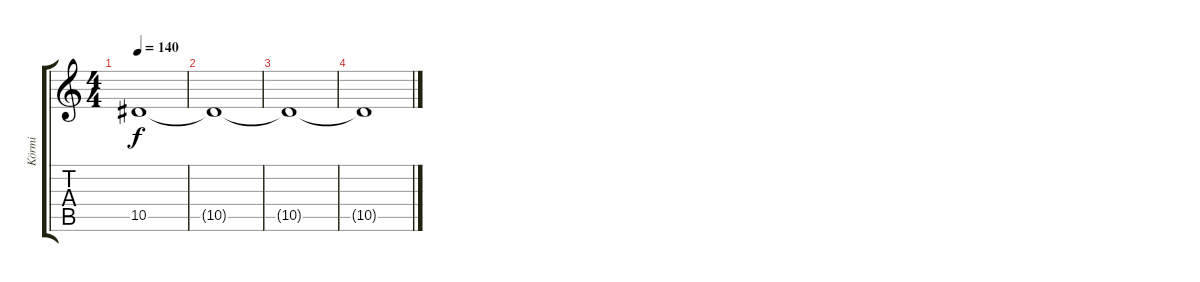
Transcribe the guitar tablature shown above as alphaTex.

\track ("Körmi" "Körmi") {instrument distortionguitar}
\staff {score tabs}
\tuning (C4 G3 Eb3 Bb2 F2 C2) {hide}
\ts (4 4)
\tempo 140
\clef g2
\ks c
10.5{t}.1{dy f volume 9} |
10.5{t}.1 |
10.5{t}.1{volume 7} |
10.5{t}.1{volume 4}
